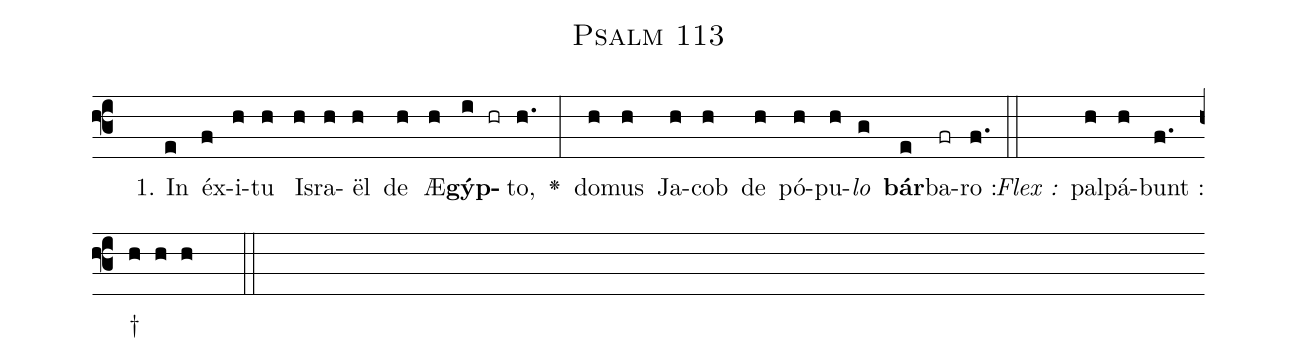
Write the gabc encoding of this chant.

name: Psalm 113;
office-part: 5th psalm;
%%
% The syntax in this part is called gabc. Please refer to http://home.gna.org/gregorio/gabc/#basis

(f3)()() 1. In(e) éx(f)i(h)tu(h) Is(h)ra(h)ël(h) de(h) Æ(h)<b>gýp</b>(i hr)to,(h.) <v>\greheightstar</v>(:) do(h)mus(h) Ja(h)cob(h) de(h) pó(h)pu(h)<i>lo</i>(g) <b>bár</b>(e)ba(fr)ro :(f.) (::)
<i>Flex :</i>()  pal(h)pá(h)bunt :(f.) †(h h h  ::)

%E(h) u(h) o(h) u(g) a(e) e.(f.) (::)
